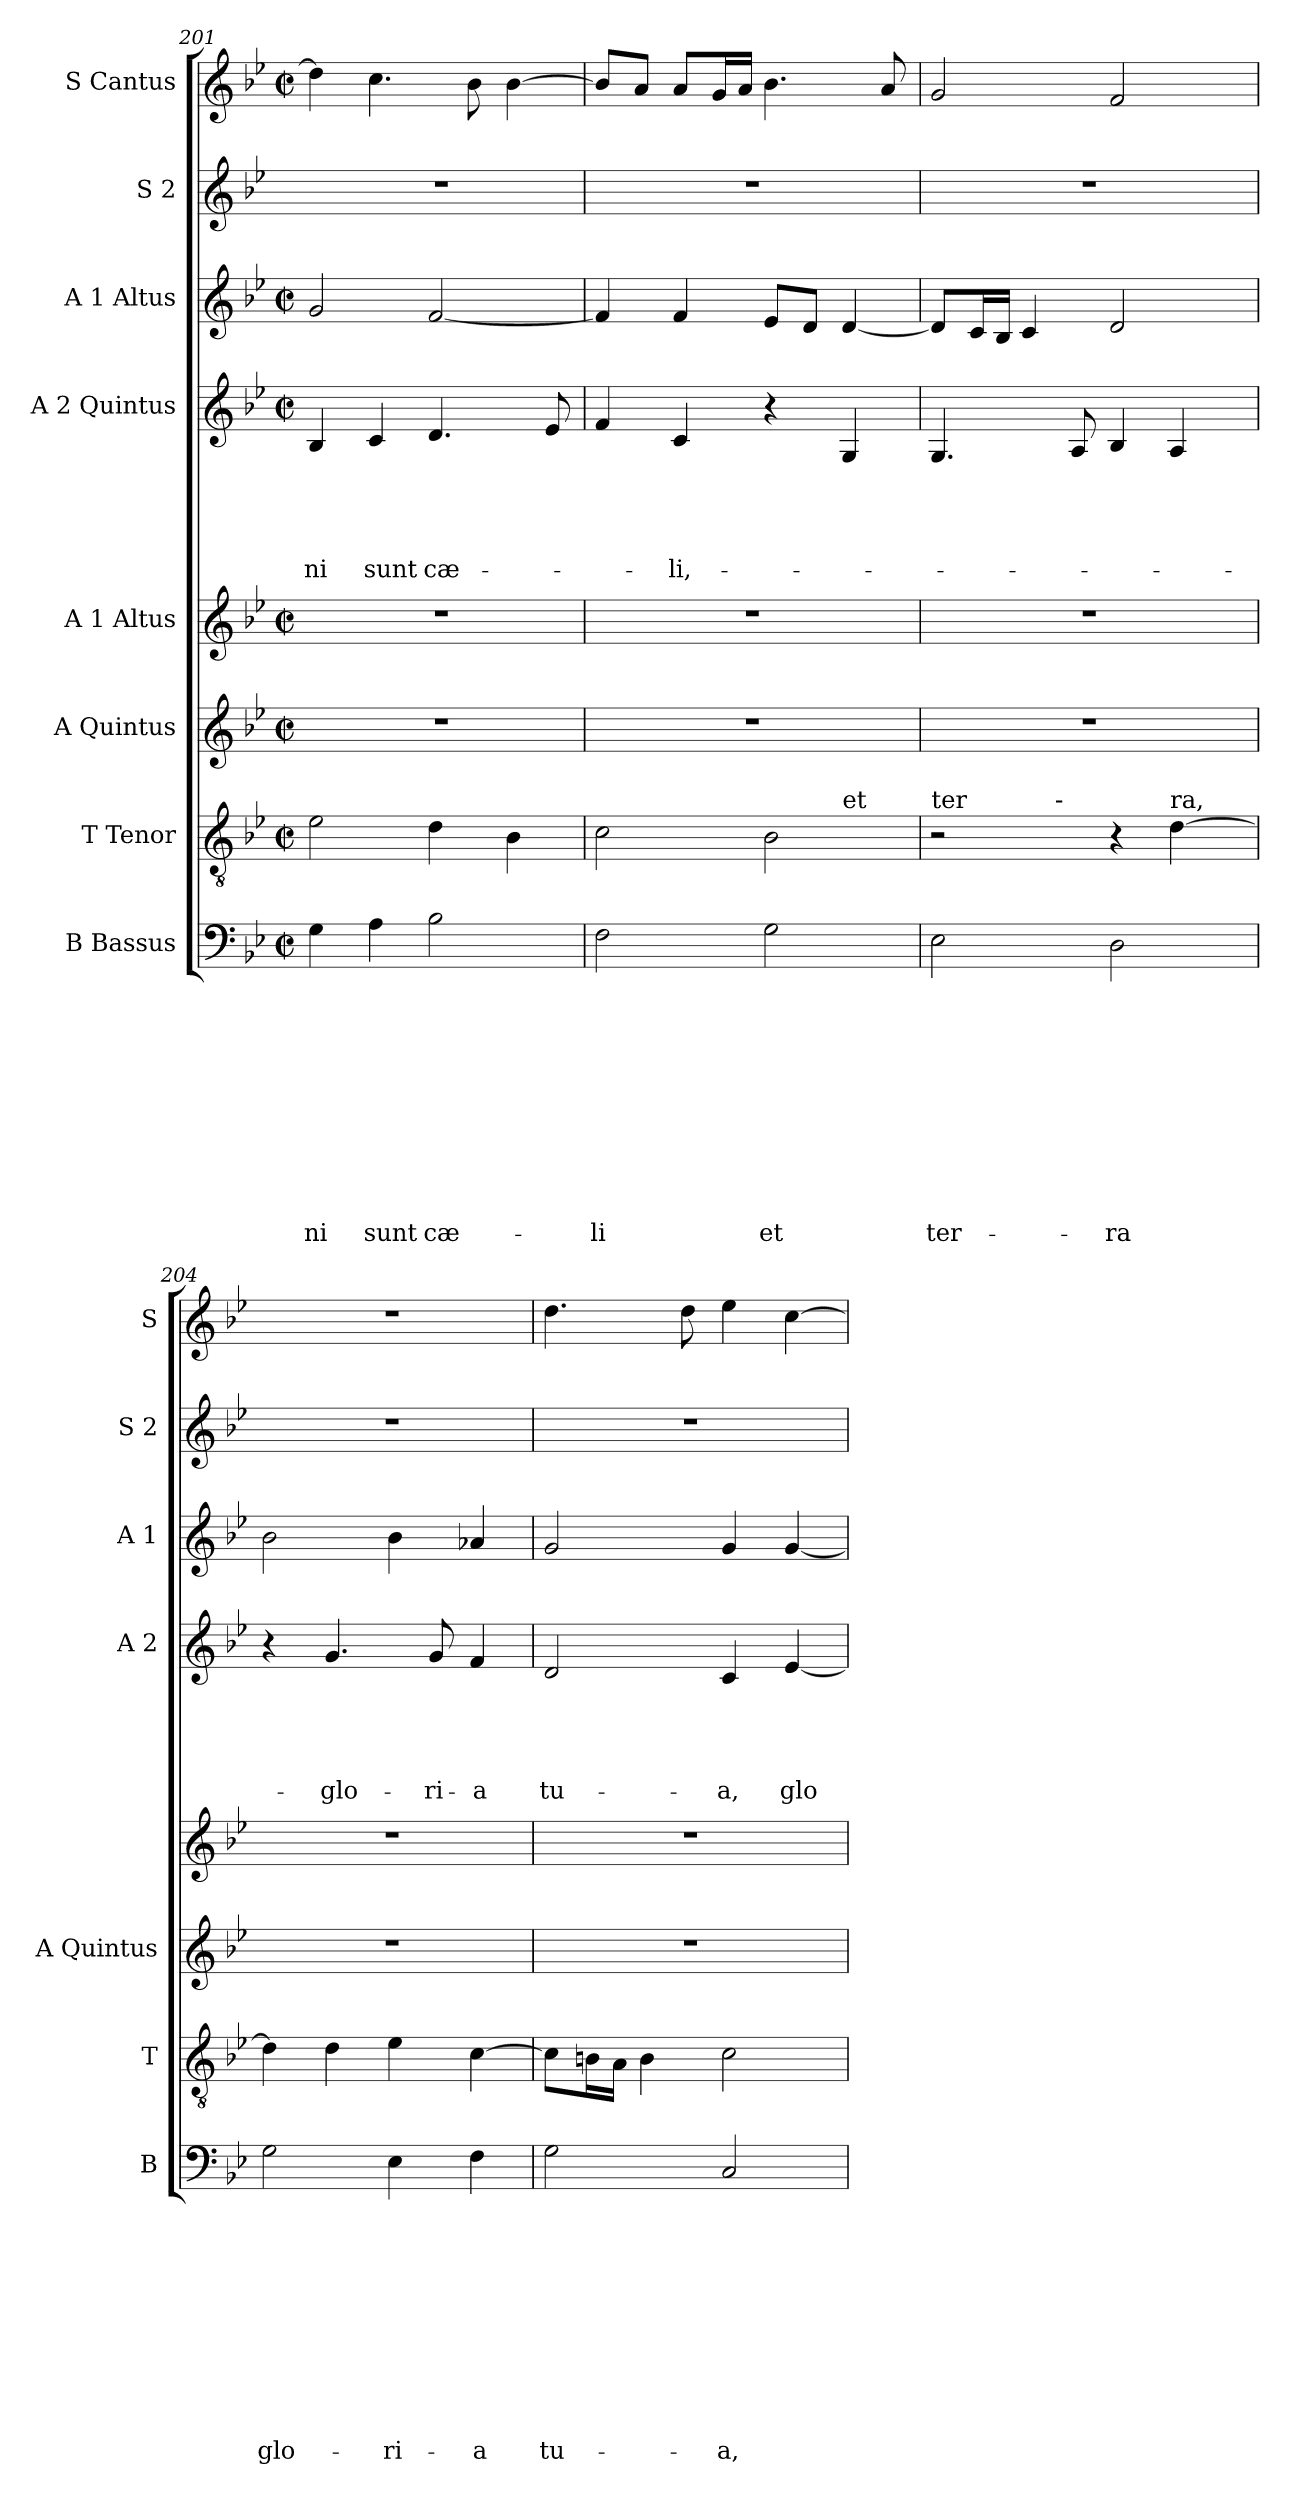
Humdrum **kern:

**kern	**text	**text	**text	**text	**text	**text	**text	**text	**text	**text	**text	**kern	**kern	**kern	**kern	**text	**text	**text	**text	**text	**kern	**kern	**kern
*part8	*part8	*part8	*part8	*part8	*part8	*part8	*part8	*part8	*part8	*part8	*part8	*part7	*part6	*part5	*part4	*part4	*part4	*part4	*part4	*part4	*part3	*part2	*part1
*staff8	*staff8	*staff8	*staff8	*staff8	*staff8	*staff8	*staff8	*staff8	*staff8	*staff8	*staff8	*staff7	*staff6	*staff5	*staff4	*staff4	*staff4	*staff4	*staff4	*staff4	*staff3	*staff2	*staff1
*I"B Bassus	*	*	*	*	*	*	*	*	*	*	*	*I"T Tenor	*I"A Quintus	*I"A 1 Altus	*I"A 2 Quintus	*	*	*	*	*	*I"A 1 Altus	*I"S 2	*I"S Cantus
*I'B	*	*	*	*	*	*	*	*	*	*	*	*I'T	*I'A Quintus	*	*I'A 2	*	*	*	*	*	*I'A 1	*I'S 2	*I'S
*clefF4	*	*	*	*	*	*	*	*	*	*	*	*clefGv2	*clefG2	*clefG2	*clefG2	*	*	*	*	*	*clefG2	*clefG2	*clefG2
*k[b-e-]	*	*	*	*	*	*	*	*	*	*	*	*k[b-e-]	*k[b-e-]	*k[b-e-]	*k[b-e-]	*	*	*	*	*	*k[b-e-]	*k[b-e-]	*k[b-e-]
*B-:	*	*	*	*	*	*	*	*	*	*	*	*B-:	*B-:	*B-:	*B-:	*	*	*	*	*	*B-:	*B-:	*B-:
*M2/2	*	*	*	*	*	*	*	*	*	*	*	*M2/2	*M2/2	*M2/2	*M2/2	*	*	*	*	*	*M2/2	*	*M2/2
*met(c|)	*	*	*	*	*	*	*	*	*	*	*	*met(c|)	*met(c|)	*met(c|)	*met(c|)	*	*	*	*	*	*met(c|)	*	*met(c|)
=201	=201	=201	=201	=201	=201	=201	=201	=201	=201	=201	=201	=201	=201	=201	=201	=201	=201	=201	=201	=201	=201	=201	=201
!	!	!	!	!	!	!	!	!	!	!	!LO:LY:b	!	!	!	!	!	!	!	!	!LO:LY:b	!	!	!
4G\	.	.	.	.	.	.	.	.	.	.	-ni	2e-\	1r	1r	4B-/	.	.	.	.	-ni	2g/	1r	4dd\]
!	!	!	!	!	!	!	!	!	!	!	!LO:LY:b	!	!	!	!	!	!	!	!	!LO:LY:b	!	!	!
4A\	.	.	.	.	.	.	.	.	.	.	sunt	.	.	.	4c/	.	.	.	.	sunt	.	.	4.cc\
!	!	!	!	!	!	!	!	!	!	!	!LO:LY:b	!	!	!	!	!	!	!	!	!LO:LY:b	!	!	!
2B-\	.	.	.	.	.	.	.	.	.	.	cæ-	4d\	.	.	4.d/	.	.	.	.	cæ-	[<2f/	.	.
.	.	.	.	.	.	.	.	.	.	.	.	.	.	.	.	.	.	.	.	.	.	.	8b-\
.	.	.	.	.	.	.	.	.	.	.	.	4B-\	.	.	.	.	.	.	.	.	.	.	[>4b-\
.	.	.	.	.	.	.	.	.	.	.	.	.	.	.	8e-/	.	.	.	.	.	.	.	.
=202	=202	=202	=202	=202	=202	=202	=202	=202	=202	=202	=202	=202	=202	=202	=202	=202	=202	=202	=202	=202	=202	=202	=202
!	!	!	!	!	!	!	!	!	!	!	!LO:LY:b	!	!	!	!	!	!	!	!	!	!	!	!
*	*	*	*	*	*	*	*	*	*	*	*	*^	*	*	*	*	*	*	*	*	*	*	*
2F\	.	.	.	.	.	.	.	.	.	.	-li	2c\	2.ryy	1r	1r	4f/	.	.	.	.	.	4f/]	1r	8b-/L]
.	.	.	.	.	.	.	.	.	.	.	.	.	.	.	.	.	.	.	.	.	.	.	.	8a/J
!	!	!	!	!	!	!	!	!	!	!	!	!	!	!	!	!	!	!	!	!	!LO:LY:b	!	!	!
.	.	.	.	.	.	.	.	.	.	.	.	.	.	.	.	4c/	.	.	.	.	-li,-	4f/	.	8a/L
.	.	.	.	.	.	.	.	.	.	.	.	.	.	.	.	.	.	.	.	.	.	.	.	16g/L
.	.	.	.	.	.	.	.	.	.	.	.	.	.	.	.	.	.	.	.	.	.	.	.	16a/JJ
!	!	!	!	!	!	!	!	!	!	!	!LO:LY:b	!	!	!	!	!	!	!	!	!	!	!	!	!
2G\	.	.	.	.	.	.	.	.	.	.	et	2B-\	.	.	.	4r	.	.	.	.	.	8e-/L	.	4.b-\
.	.	.	.	.	.	.	.	.	.	.	.	.	.	.	.	.	.	.	.	.	.	8d/J	.	.
!	!	!	!	!	!	!	!	!	!	!	!	!	!LO:TX:a:t=et	!	!	!	!	!	!	!	!	!	!	!
.	.	.	.	.	.	.	.	.	.	.	.	.	4ryy	.	.	4G/	.	.	.	.	.	[<4d/	.	.
.	.	.	.	.	.	.	.	.	.	.	.	.	.	.	.	.	.	.	.	.	.	.	.	8a/
=203	=203	=203	=203	=203	=203	=203	=203	=203	=203	=203	=203	=203	=203	=203	=203	=203	=203	=203	=203	=203	=203	=203	=203	=203
!	!	!	!	!	!	!	!	!	!	!	!	!LO:TX:a:t=ter	!	!	!	!	!	!	!	!	!	!	!	!
!	!	!	!	!	!	!	!	!	!	!	!LO:LY:b	!	!	!	!	!	!	!	!	!	!	!	!	!
2E-\	.	.	.	.	.	.	.	.	.	.	ter-	2r	4ryy	1r	1r	4.G/	.	.	.	.	.	8d/L]	1r	2g/
.	.	.	.	.	.	.	.	.	.	.	.	.	.	.	.	.	.	.	.	.	.	16c/L	.	.
.	.	.	.	.	.	.	.	.	.	.	.	.	.	.	.	.	.	.	.	.	.	16B-/JJ	.	.
.	.	.	.	.	.	.	.	.	.	.	.	.	16.ryy	.	.	.	.	.	.	.	.	4c/	.	.
!	!	!	!	!	!	!	!	!	!	!	!	!	!LO:TX:a:t=-	!	!	!	!	!	!	!	!	!	!	!
.	.	.	.	.	.	.	.	.	.	.	.	.	2ryy	.	.	.	.	.	.	.	.	.	.	.
.	.	.	.	.	.	.	.	.	.	.	.	.	.	.	.	8A/	.	.	.	.	.	.	.	.
!	!	!	!	!	!	!	!	!	!	!	!LO:LY:b	!	!	!	!	!	!	!	!	!	!	!	!	!
2D\	.	.	.	.	.	.	.	.	.	.	-ra	4r	.	.	.	4B-/	.	.	.	.	.	2d/	.	2f/
!	!	!	!	!	!	!	!	!	!	!	!	!LO:TX:a:t=ra,	!	!	!	!	!	!	!	!	!	!	!	!
.	.	.	.	.	.	.	.	.	.	.	.	[<4d\	.	.	.	4A/	.	.	.	.	.	.	.	.
.	.	.	.	.	.	.	.	.	.	.	.	.	8ryy	.	.	.	.	.	.	.	.	.	.	.
.	.	.	.	.	.	.	.	.	.	.	.	.	32ryy	.	.	.	.	.	.	.	.	.	.	.
!!LO:LB:g=z
=204	=204	=204	=204	=204	=204	=204	=204	=204	=204	=204	=204	=204	=204	=204	=204	=204	=204	=204	=204	=204	=204	=204	=204	=204
!	!	!	!	!	!	!	!	!	!	!	!LO:LY:b	!	!	!	!	!	!	!	!	!	!	!	!	!
*	*	*	*	*	*	*	*	*	*	*	*	*v	*v	*	*	*	*	*	*	*	*	*	*	*
2G\	.	.	.	.	.	.	.	.	.	.	glo-	4d\]	1r	1r	4r	.	.	.	.	.	2b-\	1r	1r
!	!	!	!	!	!	!	!	!	!	!	!	!	!	!	!	!	!	!	!	!LO:LY:b	!	!	!
.	.	.	.	.	.	.	.	.	.	.	.	4d\	.	.	4.g/	.	.	.	.	-glo-	.	.	.
!	!	!	!	!	!	!	!	!	!	!	!LO:LY:b	!	!	!	!	!	!	!	!	!	!	!	!
4E-\	.	.	.	.	.	.	.	.	.	.	-ri-	4e-\	.	.	.	.	.	.	.	.	4b-\	.	.
!	!	!	!	!	!	!	!	!	!	!	!	!	!	!	!	!	!	!	!	!LO:LY:b	!	!	!
.	.	.	.	.	.	.	.	.	.	.	.	.	.	.	8g/	.	.	.	.	-ri-	.	.	.
!	!	!	!	!	!	!	!	!	!	!	!LO:LY:b	!	!	!	!	!	!	!	!	!LO:LY:b	!	!	!
4F\	.	.	.	.	.	.	.	.	.	.	-a	[>4c\	.	.	4f/	.	.	.	.	-a	4a-X/	.	.
=205	=205	=205	=205	=205	=205	=205	=205	=205	=205	=205	=205	=205	=205	=205	=205	=205	=205	=205	=205	=205	=205	=205	=205
!	!	!	!	!	!	!	!	!	!	!	!LO:LY:b	!	!	!	!	!	!	!	!	!LO:LY:b	!	!	!
2G\	.	.	.	.	.	.	.	.	.	.	tu-	8c\L]	1r	1r	2d/	.	.	.	.	tu-	2g/	1r	4.dd\
.	.	.	.	.	.	.	.	.	.	.	.	16Bn\L	.	.	.	.	.	.	.	.	.	.	.
.	.	.	.	.	.	.	.	.	.	.	.	16A\JJ	.	.	.	.	.	.	.	.	.	.	.
.	.	.	.	.	.	.	.	.	.	.	.	4B\	.	.	.	.	.	.	.	.	.	.	.
.	.	.	.	.	.	.	.	.	.	.	.	.	.	.	.	.	.	.	.	.	.	.	8dd\
!	!	!	!	!	!	!	!	!	!	!	!LO:LY:b	!	!	!	!	!	!	!	!	!LO:LY:b	!	!	!
2C/	.	.	.	.	.	.	.	.	.	.	-a,	2c\	.	.	4c/	.	.	.	.	-a,	4g/	.	4ee-\
!	!	!	!	!	!	!	!	!	!	!	!	!	!	!	!	!	!	!	!	!LO:LY:b	!	!	!
.	.	.	.	.	.	.	.	.	.	.	.	.	.	.	[<4e-/	.	.	.	.	glo-	[<4g/	.	[>4cc\
=	=	=	=	=	=	=	=	=	=	=	=	=	=	=	=	=	=	=	=	=	=	=	=
*-	*-	*-	*-	*-	*-	*-	*-	*-	*-	*-	*-	*-	*-	*-	*-	*-	*-	*-	*-	*-	*-	*-	*-
